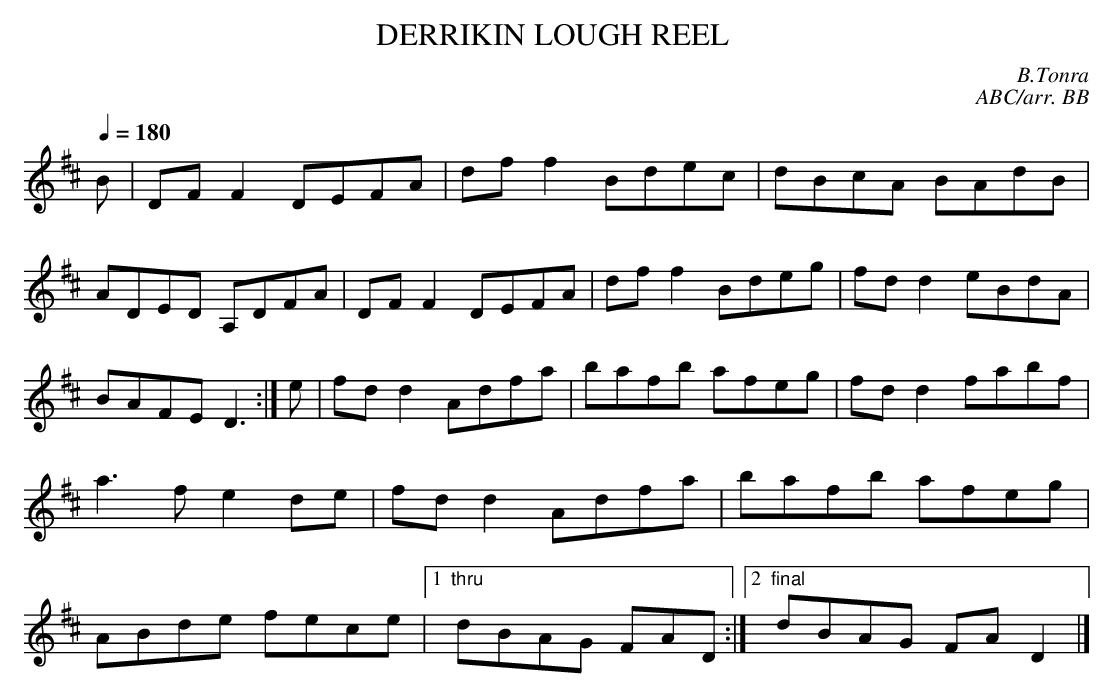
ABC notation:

X:1
T:DERRIKIN LOUGH REEL \
C:B.Tonra\
C:ABC/arr. BB\
Q:1/4=180\
M:C\
K:D\
B|DFF2 DEFA|dff2 Bdec|dBcA BAdB|ADED A,DFA|\
DFF2 DEFA|dff2 Bdeg|fdd2 eBdA|BAFE D3 :|\
e|fdd2 Adfa|bafb afeg|fdd2 fabf|a3f e2de|\
fd d2 Adfa|bafb afeg|ABde fece|1 "thru"dBAG FAD :|\
[2 "final"dBAG FAD2|]\
\
\
